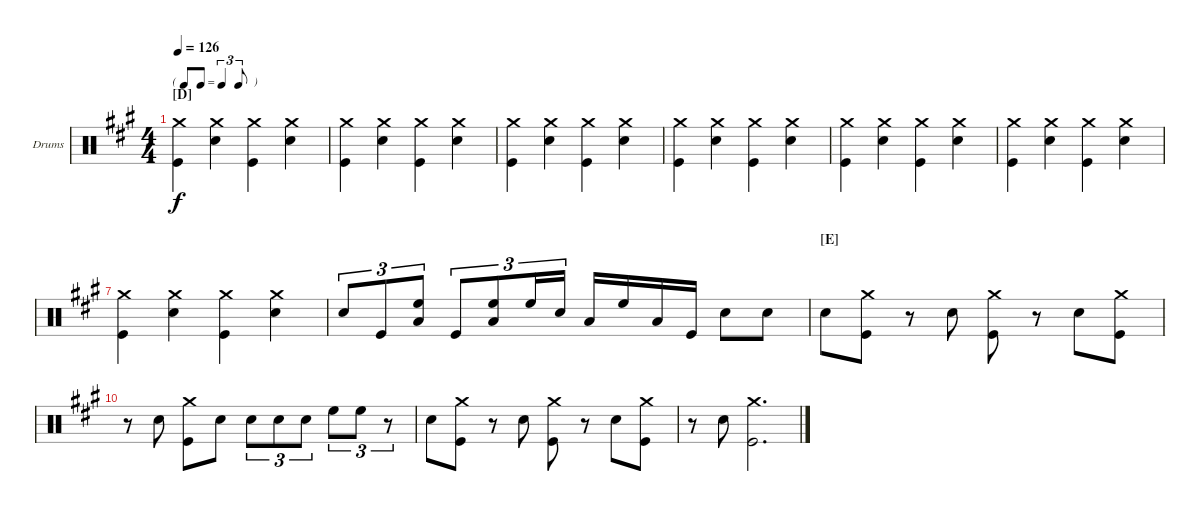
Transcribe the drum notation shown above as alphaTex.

\bracketExtendMode nobrackets
\firstSystemTrackNameOrientation horizontal
\otherSystemsTrackNameOrientation horizontal
\defaultBarNumberDisplay FirstOfSystem
\track ("Drumkit" "Drums") {instrument percussion}
\staff {score}
\articulation defaults
\ts (4 4)
\tf triplet8th
\section ("D" "")
\scale
0.5
\tempo 126
\accidentals auto
\clef neutral
\ottava regular
\simile none
\ks a
("Crash medium (hit)" "Kick (hit)").4{dy f} ("Crash medium (hit)" "Snare (hit) 2").4 ("Crash medium (hit)" "Kick (hit)").4 ("Crash medium (hit)" "Snare (hit) 2").4 |
\scale
0.5 ("Crash medium (hit)" "Kick (hit)").4 ("Crash medium (hit)" "Snare (hit) 2").4 ("Crash medium (hit)" "Kick (hit)").4 ("Crash medium (hit)" "Snare (hit) 2").4 |
\scale
0.5 ("Crash medium (hit)" "Kick (hit)").4 ("Crash medium (hit)" "Snare (hit) 2").4 ("Crash medium (hit)" "Kick (hit)").4 ("Crash medium (hit)" "Snare (hit) 2").4 |
\scale
0.5 ("Crash medium (hit)" "Kick (hit)").4 ("Crash medium (hit)" "Snare (hit) 2").4 ("Crash medium (hit)" "Kick (hit)").4 ("Crash medium (hit)" "Snare (hit) 2").4 |
\scale
0.512195 ("Crash medium (hit)" "Kick (hit)").4 ("Crash medium (hit)" "Snare (hit) 2").4 ("Crash medium (hit)" "Kick (hit)").4 ("Crash medium (hit)" "Snare (hit) 2").4 |
\scale
0.487805 ("Crash medium (hit)" "Kick (hit)").4 ("Crash medium (hit)" "Snare (hit) 2").4 ("Crash medium (hit)" "Kick (hit)").4 ("Crash medium (hit)" "Snare (hit) 2").4 |
\scale
0.5 ("Crash medium (hit)" "Kick (hit)").4 ("Crash medium (hit)" "Snare (hit) 2").4 ("Crash medium (hit)" "Kick (hit)").4 ("Crash medium (hit)" "Snare (hit) 2").4 |
\scale
0.5 "Snare (hit) 2".8{tu (3 2)} "Kick (hit)".8{tu (3 2)} ("High Floor Tom (hit)" "Low Tom (hit)").8{tu (3 2)} "Kick (hit)".8{tu (3 2)} ("High Floor Tom (hit)" "Low Tom (hit)").8{tu (3 2)} "High Floor Tom (hit)".16{tu (3 2)} "Snare (hit) 2".16{tu (3 2)} "Low Tom (hit)".16 "High Floor Tom (hit)".16 "Low Tom (hit)".16 "Kick (hit)".16 "Snare (hit) 2".8 "Snare (hit) 2".8 |
\section ("E" "")
\scale
0.5 "Snare (hit) 2".8 ("Crash medium (hit)" "Kick (hit)").8 r.8 "Snare (hit) 2".8 ("Crash medium (hit)" "Kick (hit)").8 r.8 "Snare (hit) 2".8 ("Crash medium (hit)" "Kick (hit)").8 |
\scale
0.5 r.8 "Snare (hit) 2".8 ("Crash medium (hit)" "Kick (hit)").8 "Snare (hit) 2".8 "Snare (hit) 2".8{tu (3 2)} "Snare (hit) 2".8{tu (3 2)} "Snare (hit) 2".8{tu (3 2)} "High Floor Tom (hit)".8{tu (3 2)} "High Floor Tom (hit)".8{tu (3 2)} r.8{tu (3 2)} |
\scale
0.5 "Snare (hit) 2".8 ("Crash medium (hit)" "Kick (hit)").8 r.8 "Snare (hit) 2".8 ("Crash medium (hit)" "Kick (hit)").8 r.8 "Snare (hit) 2".8 ("Crash medium (hit)" "Kick (hit)").8 |
r.8 "Snare (hit) 2".8 ("Crash medium (hit)" "Kick (hit)").2{d}
